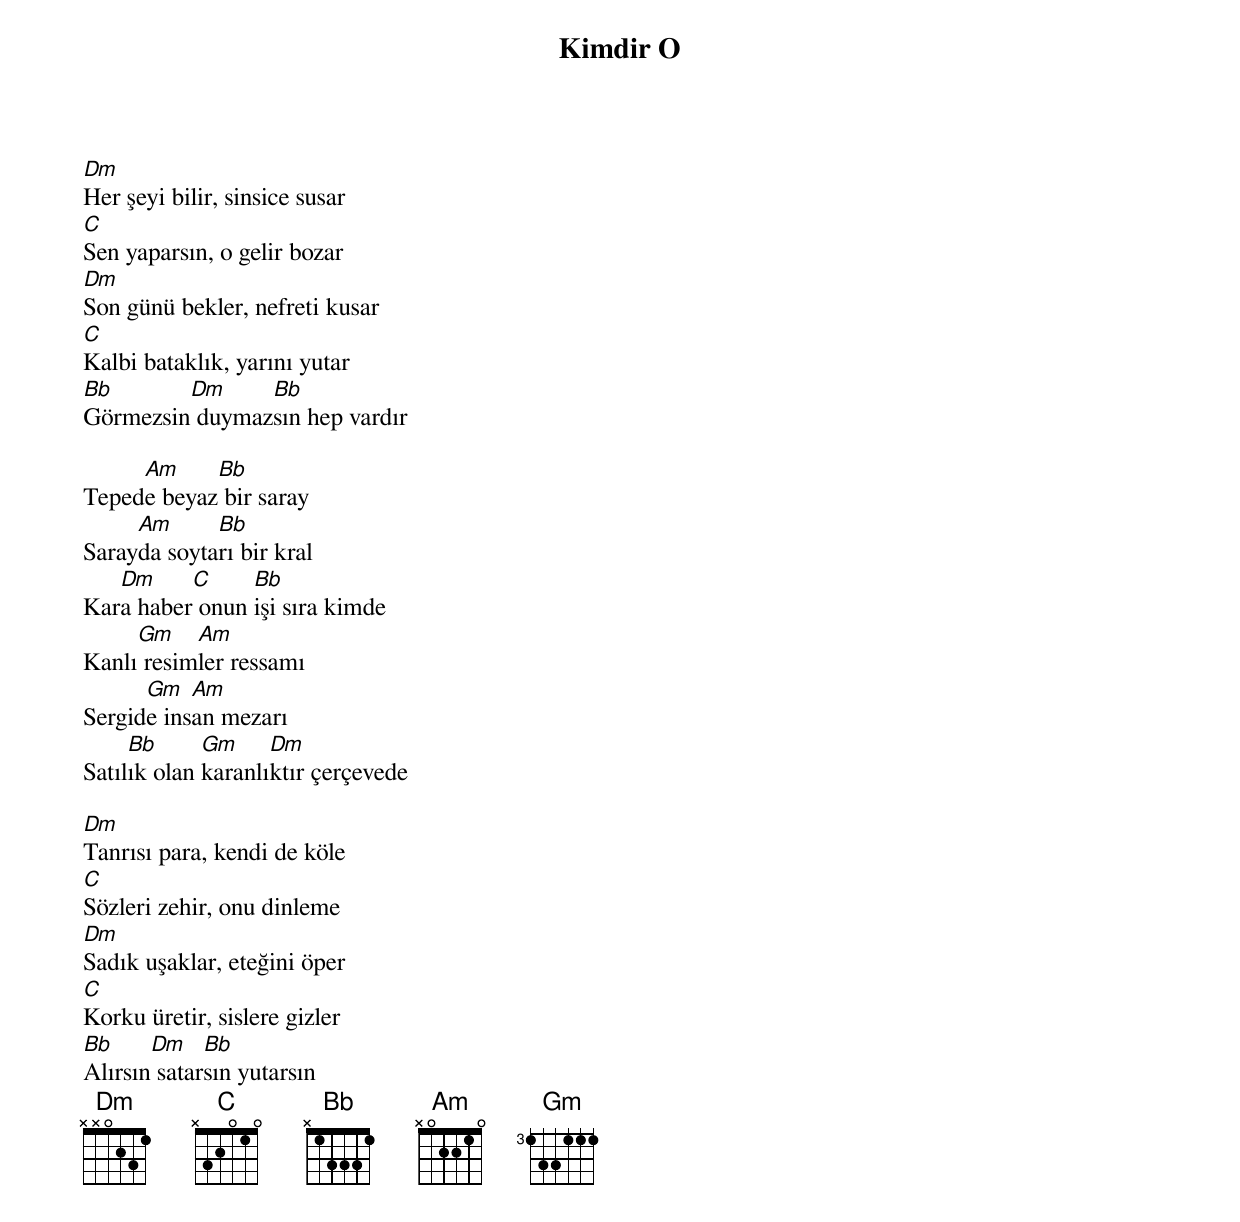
{title: Kimdir O}
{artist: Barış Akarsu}

Dm
Her şeyi bilir, sinsice susar
C
Sen yaparsın, o gelir bozar
Dm
Son günü bekler, nefreti kusar
C
Kalbi bataklık, yarını yutar
Bb       Dm     Bb
Görmezsin duymazsın hep vardır

     Am     Bb
Tepede beyaz bir saray
     Am      Bb
Sarayda soytarı bir kral
   Dm     C     Bb
Kara haber onun işi sıra kimde
     Gm    Am
Kanlı resimler ressamı
      Gm   Am
Sergide insan mezarı
     Bb      Gm     Dm
Satılık olan karanlıktır çerçevede

Dm
Tanrısı para, kendi de köle
C
Sözleri zehir, onu dinleme
Dm
Sadık uşaklar, eteğini öper
C
Korku üretir, sislere gizler
Bb     Dm    Bb
Alırsın satarsın yutarsın
